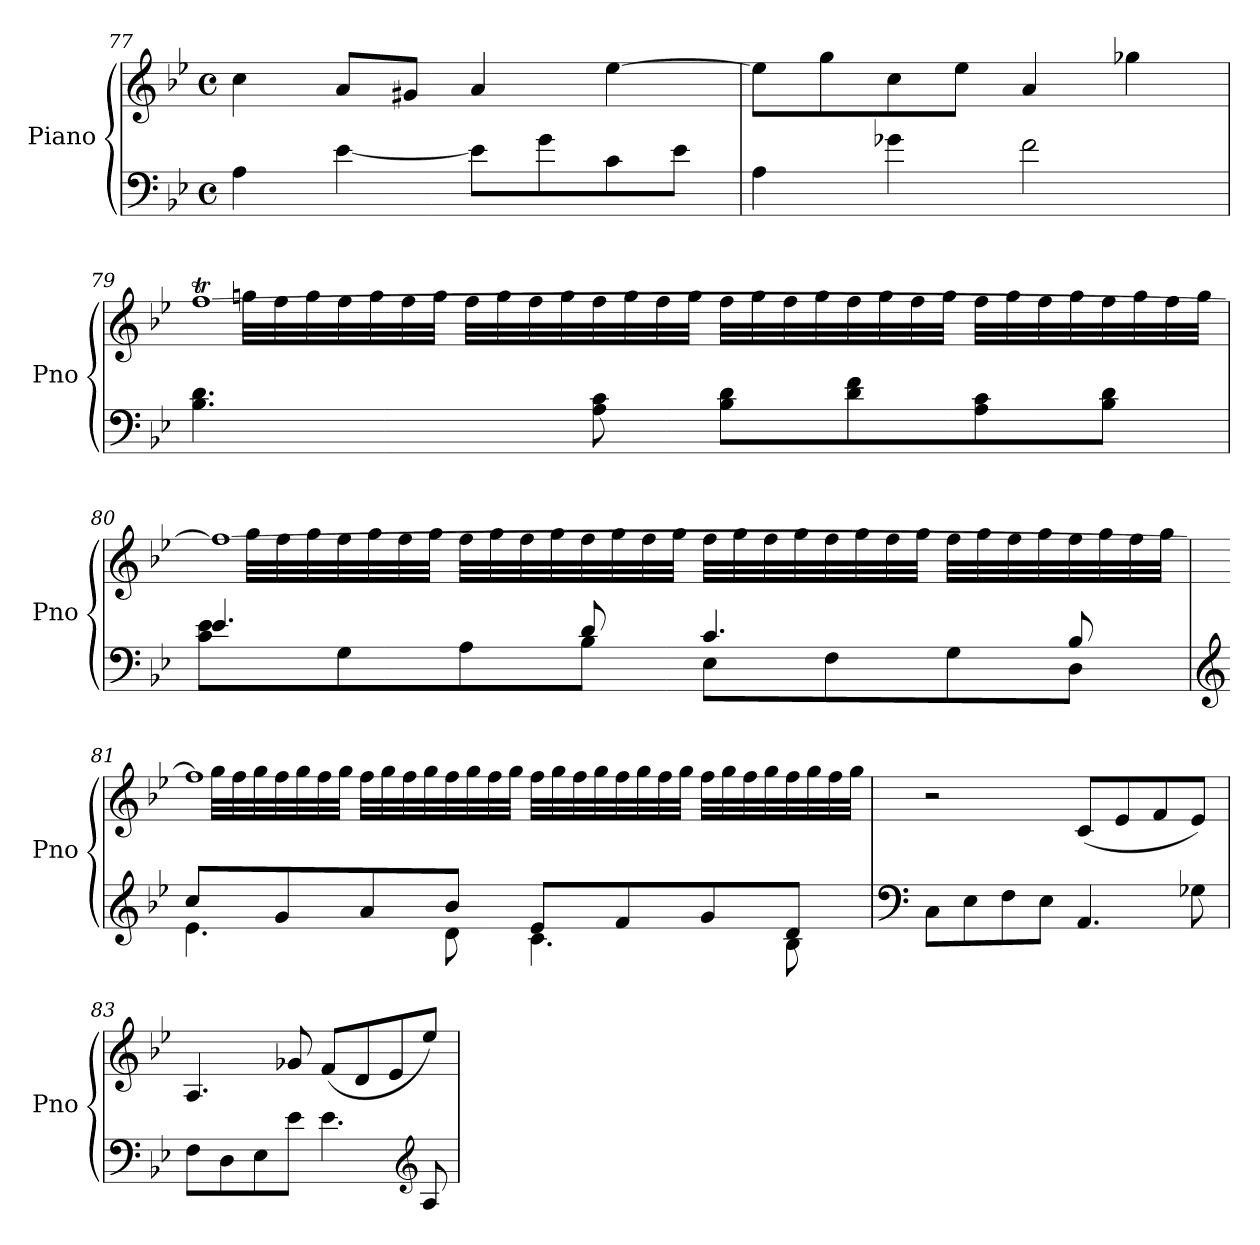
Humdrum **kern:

**kern	**kern	**dynam
*part1	*part1	*part1
*staff2	*staff1	*staff1/2
*I"Piano	*	*
*I'Pno	*	*
*clefF4	*clefG2	*
*k[b-e-]	*k[b-e-]	*
*M4/4	*M4/4	*
*met(c)	*met(c)	*
=77	=77	=77
*^	*	*
1ryy	4A\	4cc\	.
.	[4e-\	8a/L	.
.	.	8g#X/J	.
.	8e-\L]	4a/	.
.	8g\	.	.
.	8c\	[4ee-\	.
.	8e-\J	.	.
!!LO:LB:g=z
=78	=78	=78	=78
1ryy	4A\	8ee-\L]	.
.	.	8gg\	.
!	!	!	!LO:DY:b=2
.	4g-X\	8cc\	other-dynamics
.	.	8ee-\J	.
.	2f\	4a/	.
!	!	!	!LO:DY:b
.	.	4gg-X\	other-dynamics
!!LO:LB:g=z
=79	=79	=79	=79
*	*	*^	*
1ryy	4.B-\ 4.d\	[1ffT	32ryy	.
.	.	.	32ggnLLL	.
.	.	.	32ff	.
.	.	.	32gg	.
.	.	.	32ff	.
.	.	.	32gg	.
.	.	.	32ff	.
.	.	.	32ggJJJ	.
.	.	.	32ffLLL	.
.	.	.	32gg	.
.	.	.	32ff	.
.	.	.	32gg	.
.	8A\ 8c\	.	32ff	.
.	.	.	32gg	.
.	.	.	32ff	.
.	.	.	32ggJJJ	.
.	8B-\ 8d\L	.	32ffLLL	.
.	.	.	32gg	.
.	.	.	32ff	.
.	.	.	32gg	.
.	8d\ 8f\	.	32ff	.
.	.	.	32gg	.
.	.	.	32ff	.
.	.	.	32ggJJJ	.
.	8A\ 8c\	.	32ffLLL	.
.	.	.	32gg	.
.	.	.	32ff	.
.	.	.	32gg	.
.	8B-\ 8d\J	.	32ff	.
.	.	.	32gg	.
.	.	.	32ff	.
.	.	.	32ggJJJ	.
!!LO:LB:g=z	!!
=80	=80	=80	=80	=80
*	*^	*	*	*
1ryy	4.e-/	8c\ 8e-\L	1ff_	32ryy	.
.	.	.	.	32ggLLL	.
.	.	.	.	32ff	.
.	.	.	.	32gg	.
.	.	8G\	.	32ff	.
.	.	.	.	32gg	.
.	.	.	.	32ff	.
.	.	.	.	32ggJJJ	.
.	.	8A\	.	32ffLLL	.
.	.	.	.	32gg	.
.	.	.	.	32ff	.
.	.	.	.	32gg	.
.	8d/	8B-\J	.	32ff	.
.	.	.	.	32gg	.
.	.	.	.	32ff	.
.	.	.	.	32ggJJJ	.
.	4.c/	8E-\L	.	32ffLLL	.
.	.	.	.	32gg	.
.	.	.	.	32ff	.
.	.	.	.	32gg	.
.	.	8F\	.	32ff	.
.	.	.	.	32gg	.
.	.	.	.	32ff	.
.	.	.	.	32ggJJJ	.
.	.	8G\	.	32ffLLL	.
.	.	.	.	32gg	.
.	.	.	.	32ff	.
.	.	.	.	32gg	.
.	8B-/	8D\J	.	32ff	.
.	.	.	.	32gg	.
.	.	.	.	32ff	.
.	.	.	.	32ggJJJ	.
!!LO:PB:g=z	!!
=81	=81	=81	=81	=81	=81
*clefG2	*	*	*	*	*
1ryy	8cc/L	4.e-\	1ffTTT]	32ryy	.
.	.	.	.	32ggLLL	.
.	.	.	.	32ff	.
.	.	.	.	32gg	.
.	8g/	.	.	32ff	.
.	.	.	.	32gg	.
.	.	.	.	32ff	.
.	.	.	.	32ggJJJ	.
.	8a/	.	.	32ffLLL	.
.	.	.	.	32gg	.
.	.	.	.	32ff	.
.	.	.	.	32gg	.
.	8b-/J	8d\	.	32ff	.
.	.	.	.	32gg	.
.	.	.	.	32ff	.
.	.	.	.	32ggJJJ	.
.	8e-/L	4.c\	.	32ffLLL	.
.	.	.	.	32gg	.
.	.	.	.	32ff	.
.	.	.	.	32gg	.
.	8f/	.	.	32ff	.
.	.	.	.	32gg	.
.	.	.	.	32ff	.
.	.	.	.	32ggJJJ	.
.	8g/	.	.	32ffLLL	.
.	.	.	.	32gg	.
.	.	.	.	32ff	.
.	.	.	.	32gg	.
.	8d/J	8B-\	.	32ff	.
.	.	.	.	32gg	.
.	.	.	.	32ff	.
.	.	.	.	32ggJJJ	.
*v	*v	*v	*	*	*
*	*v	*v	*
=82	=82	=82
*clefF4	*	*
*^	*^	*
!	!	!	!	!LO:DY:a=2
*	*	*v	*v	*
1ryy	8C\L	2r	other-dynamics
.	8E-\	.	.
.	8F\	.	.
.	8E-\J	.	.
.	4.AA/	(<8c/L	.
.	.	8e-/	.
.	.	8f/	.
.	8G-X\	8e-/J)	.
!!LO:LB:g=z
=83	=83	=83	=83
1ryy	8F\L	4.A/	.
.	8D\	.	.
.	8E-\	.	.
.	8e-\J	8g-X/	.
.	4.e-\	(>8f/L	.
.	.	8d/	.
.	.	8e-/	.
*clefG2	*	*	*
.	8A/	8ee-/J)	.
*v	*v	*	*
=	=	=
*-	*-	*-
